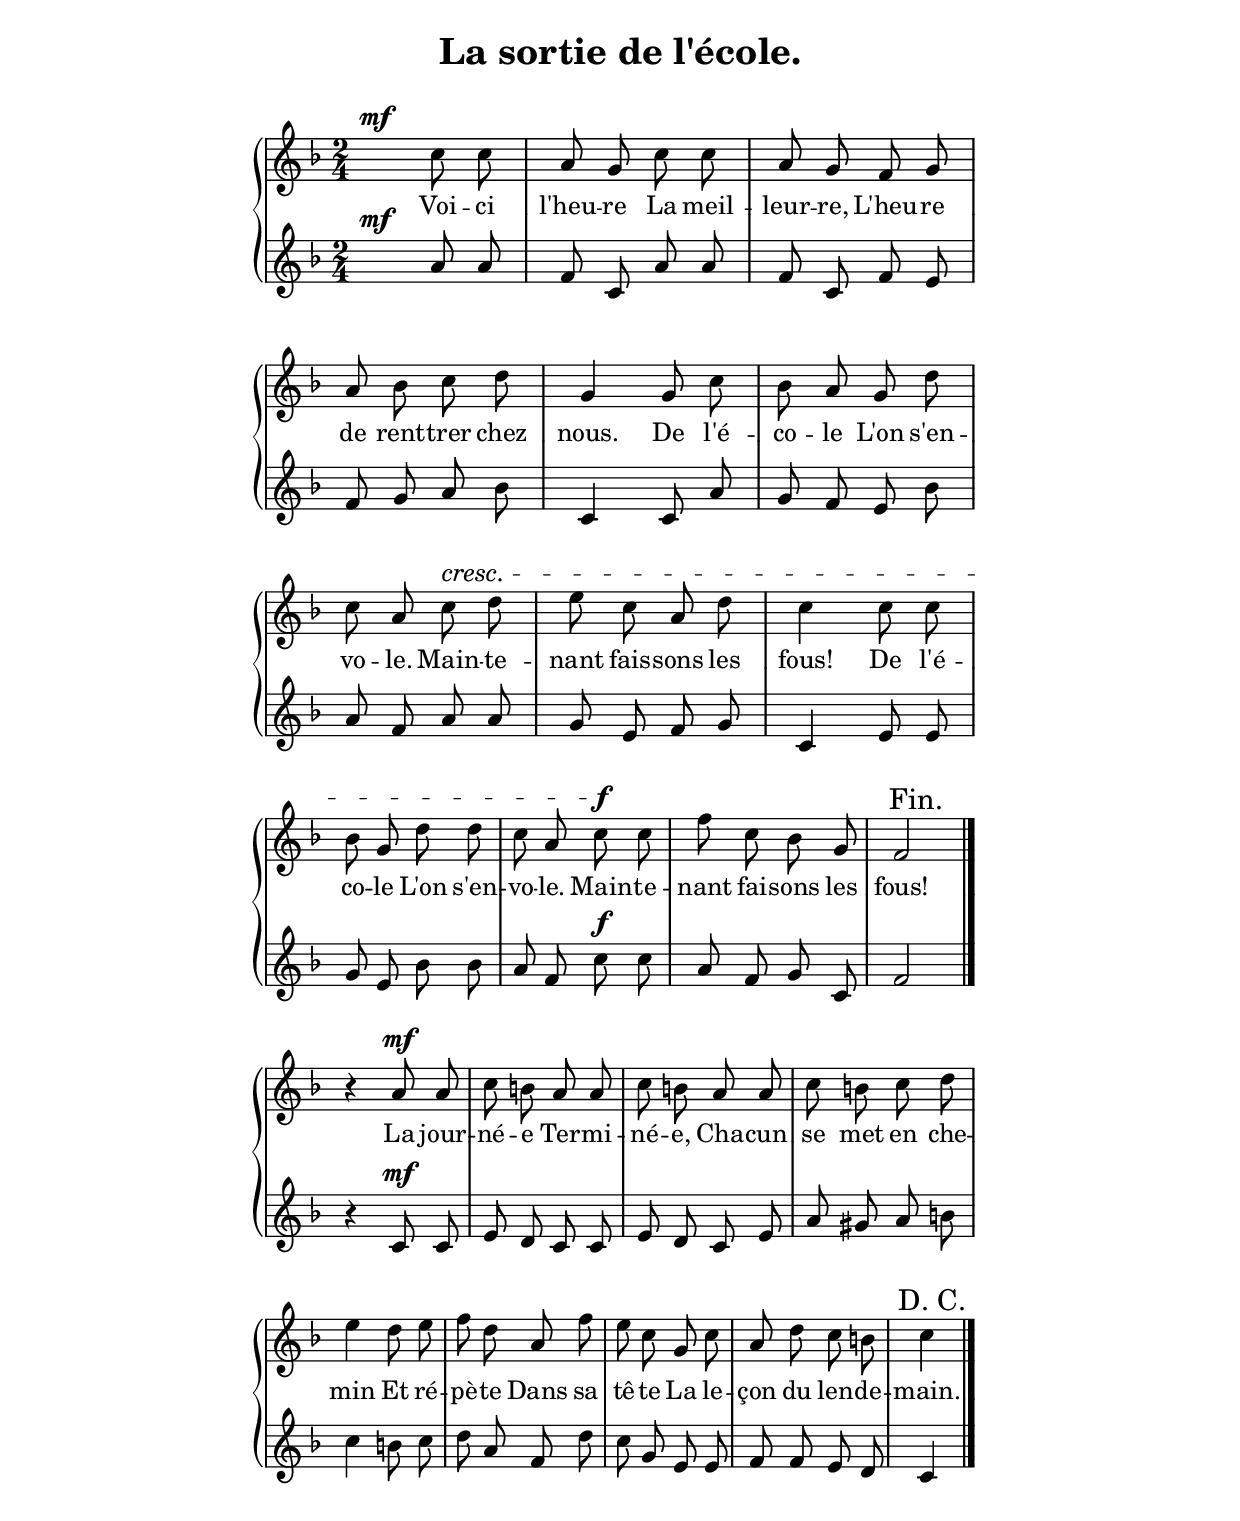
% page 78

\version "2.16.0"

\paper {
  indent = 0\mm
  line-width = 120\mm
}
\header {
  title = "La sortie de l'école."
  subtitle = " "
}

upper = \relative c'' {
  \clef treble
  \key f \major
  \time 2/4
  \autoBeamOff 

  s4^\mf c8 c a g c c a g f g
  a bes c d g,4 g8 c bes a g d'
  c a c^\cresc d e c a d c4 c8 c
  bes g d' d c a c^\f c f c bes g \mark "            Fin."
  f2 \bar "|." r4 a8^\mf a c b a a c b a a
  c b c d e4 d8 e f d a f'
  e c g c a d c b c4\mark "D. C.         " \bar "|."
}

lower = \relative c'' {
  \clef treble
  \key f \major
  \time 2/4
  \autoBeamOff 

  s4^\mf a8 a f c a' a f c f e
  f g a bes c,4 c8 a' g f e bes'
  a f a a g e f g c,4 e8 e
  g e bes' bes a f c'^\f c a f g c,
  f2 \bar "|." r4 c8^\mf c e d c c e d c e
  a gis a b c4 b8 c d a f d'
  c g e e f f e d c4 \bar "|."
}

text = \lyricmode {
  Voi -- ci l'heu -- re La meil -- leur -- re, L'heu -- re
  de rent -- trer chez nous. De l'é -- co -- le L'on s'en -- vo -- le.
  Main -- te -- nant fais -- sons les fous! De l'é -- co -- le
  L'on s'en -- vo -- le. Main -- te -- nant fai -- sons les
  fous! La jour -- né -- e Ter -- mi -- né -- e, Cha -- cun
se met en che -- min Et ré -- pè -- te Dans sa
tê -- te La le -- çon du len -- de -- main.
}

\score {
  \new GrandStaff <<
    \new Staff = upper { \new Voice = "singer" \upper }
    \new Lyrics \lyricsto "singer" \text
    \new Staff = lower { \lower }
  >>
  \layout {
    \context {
    \Score \remove "Bar_number_engraver"
    }
    \context {
      \GrandStaff
      \accepts "Lyrics"
    }
    \context {
      \Lyrics
      \consists "Bar_engraver"
    }
  }
  \midi { \tempo 8 = 180 }
}